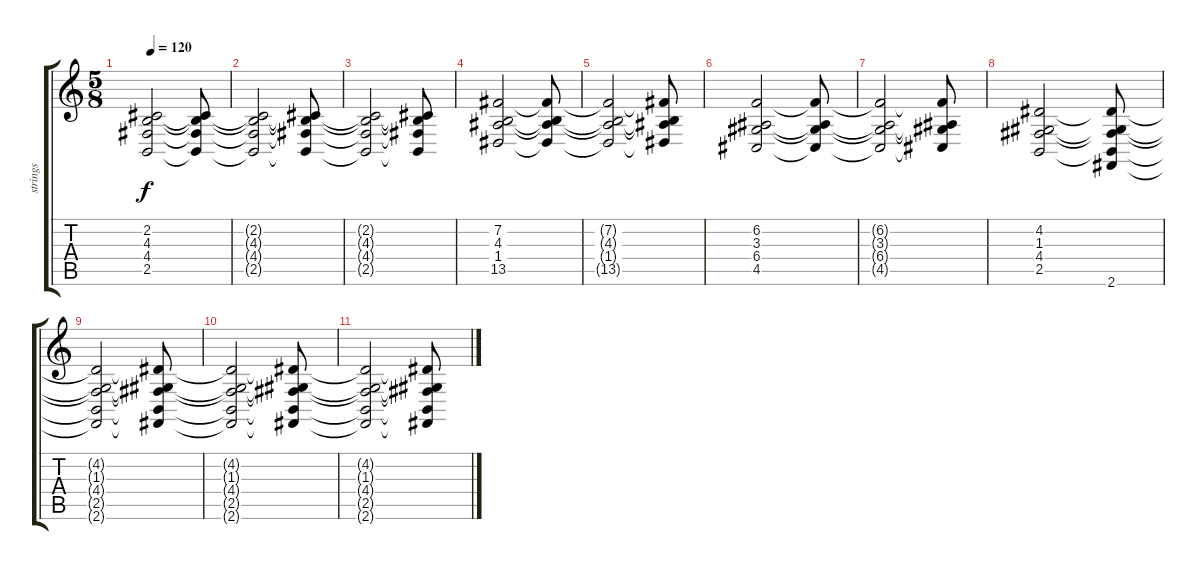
\track ("strings" "strings") {instrument stringensemble1}
\staff {score tabs}
\tuning (E4 B3 G3 D3 A2 E2) {hide}
\ts (5 8)
\tempo 120
\clef g2
\ks c
(2.2{t} 4.3{t} 4.4{t} 2.5{t}).2{dy f} (2.2{t} 4.3{t} 4.4{t} 2.5{t}).8 |
(2.2{t} 4.3{t} 4.4{t} 2.5{t}).2 (2.2{t} 4.3{t} 4.4{t} 2.5{t}).8 |
(2.2{t} 4.3{t} 4.4{t} 2.5{t}).2 (2.2{t} 4.3{t} 4.4{t} 2.5{t}).8 |
(7.2 4.3 1.4 13.5).2 (7.2{t} 4.3{t} 1.4{t} 13.5{t}).8 |
(7.2{t} 4.3{t} 1.4{t} 13.5{t}).2 (7.2{t} 4.3{t} 1.4{t} 13.5{t}).8 |
(6.2 3.3 6.4 4.5).2 (6.2{t} 3.3{t} 6.4{t} 4.5{t}).8 |
(6.2{t} 3.3{t} 6.4{t} 4.5{t}).2 (6.2{t} 3.3{t} 6.4{t} 4.5{t}).8 |
(4.2 1.3 4.4 2.5).2 (4.2{t} 1.3{t} 4.4{t} 2.5{t} 2.6).8 |
(4.2{t} 1.3{t} 4.4{t} 2.5{t} 2.6{t}).2 (4.2{t} 1.3{t} 4.4{t} 2.5{t} 2.6{t}).8 |
(4.2{t} 1.3{t} 4.4{t} 2.5{t} 2.6{t}).2 (4.2{t} 1.3{t} 4.4{t} 2.5{t} 2.6{t}).8 |
(4.2{t} 1.3{t} 4.4{t} 2.5{t} 2.6{t}).2 (4.2{t} 1.3{t} 4.4{t} 2.5{t} 2.6{t}).8
